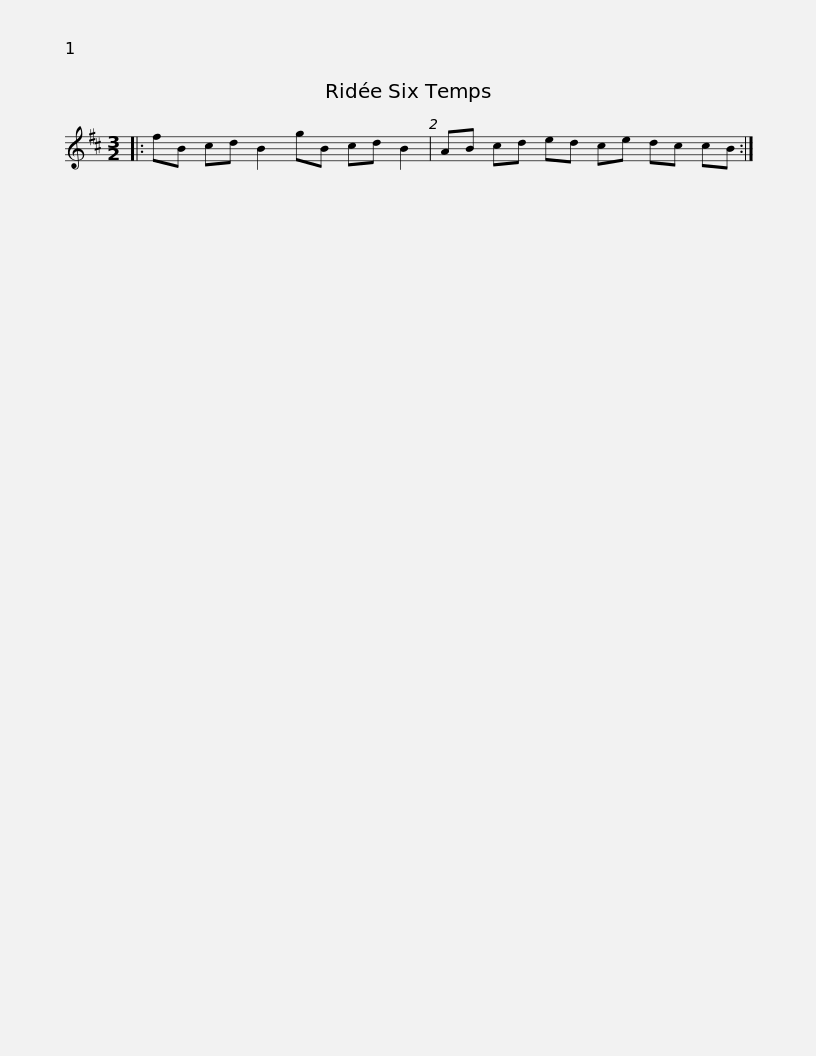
X:1
L:1/8
M:3/2
I:linebreak $
K:Bmin
V:1 treble
V:1
|: fB cd B2 gB cd B2 | AB cd ed ce dc cB :| %2
